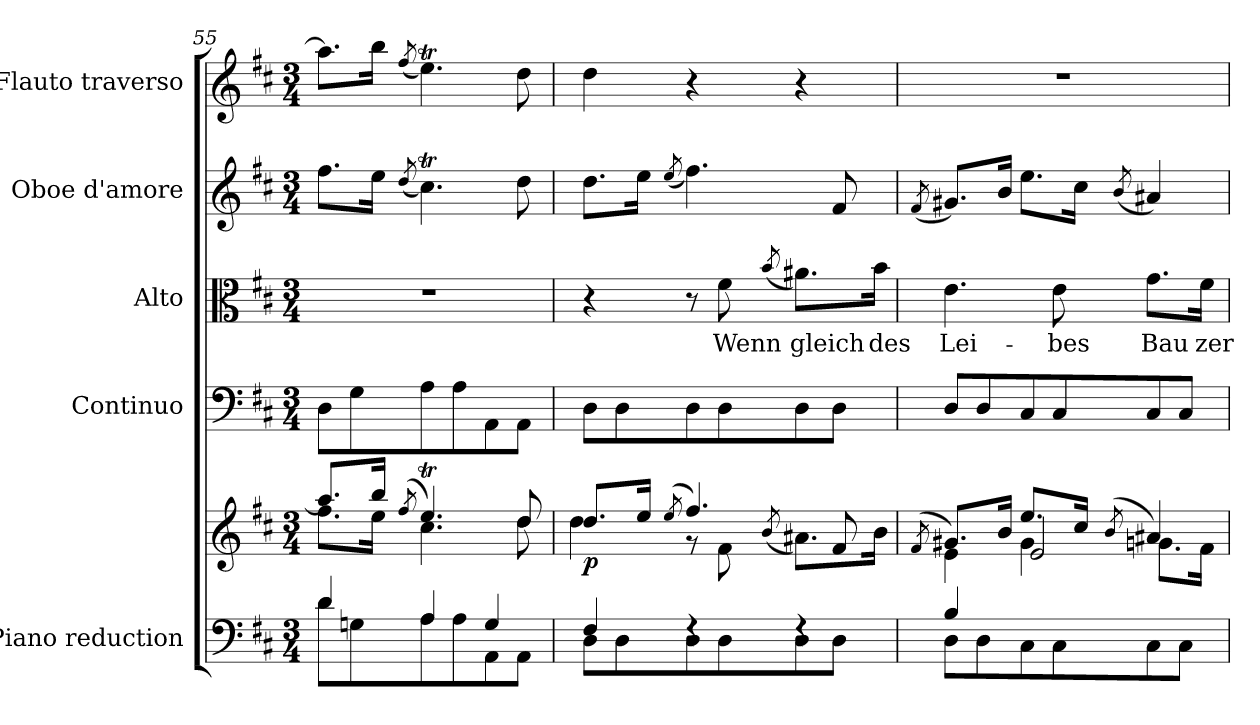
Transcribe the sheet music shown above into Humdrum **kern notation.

**kern	**kern	**dynam	**kern	**kern	**text	**kern	**dynam	**kern
*part5	*part5	*part5	*part4	*part3	*part3	*part2	*part2	*part1
*staff6	*staff5	*staff5/6	*staff4	*staff3	*staff3	*staff2	*staff2	*staff1
*I"Piano reduction	*	*	*I"Continuo	*I"Alto	*	*I"Oboe d'amore	*	*I"Flauto traverso
*I'Pno	*	*	*	*	*	*I'Ob	*	*I'Fl
*clefF4	*clefG2	*	*clefF4	*clefC3	*	*clefG2	*	*clefG2
*k[f#c#]	*k[f#c#]	*	*k[f#c#]	*k[f#c#]	*	*k[f#c#]	*	*k[f#c#]
*M3/4	*M3/4	*	*M3/4	*M3/4	*	*M3/4	*	*M3/4
=55	=55	=55	=55	=55	=55	=55	=55	=55
*^	*^	*	*	*	*	*	*	*
4d/	8d\L	8.aa/L]	8.ff#\L	.	8D\L	2.r	.	8.ff#\L	.	8.aa\L]
.	8Gn\	.	.	.	8G\	.	.	.	.	.
.	.	16bb/Jk	16ee\Jk	.	.	.	.	16ee\Jk	.	16bb\Jk
.	.	(<8qff#/	.	.	.	.	.	(<8qdd/	.	(<8qff#/
4A/	8A\	4.eeT/)	4.cc#\	.	8A\	.	.	4.cc#t\)	.	4.eeT\)
.	8A\	.	.	.	8A\	.	.	.	.	.
4G/	8AA\	.	.	.	8AA\	.	.	.	.	.
.	8AA\J	8dd/	8dd\	.	8AA\J	.	.	8dd\	.	8dd\
=56	=56	=56	=56	=56	=56	=56	=56	=56	=56	=56
!	!	!	!	!LO:DY:b	!	!	!	!	!	!
4F#/	8D\L	8.dd/L	4dd\	p	8D\L	4r	.	8.dd\L	.	4dd\
.	8D\	.	.	.	8D\	.	.	.	.	.
.	.	16ee/Jk	.	.	.	.	.	16ee\Jk	.	.
.	.	(<8qee/	.	.	.	.	.	(<8qee/	.	.
!	!	!	!	!	!	!	!	!	!LO:DY:b	!
4rF	8D\	4.ff#/)	8r	.	8D\	8r	.	4.ff#\)	other-dynamics	4r
!	!	!	!	!	!	!	!LO:LY:b	!	!	!
.	8D\	.	8f#\	.	8D\	8f#\	Wenn	.	.	.
.	.	.	(<8qb/	.	.	(<8qb/	.	.	.	.
!	!	!	!	!	!	!	!LO:LY:b	!	!	!
4rF	8D\	.	8.a#X\L)	.	8D\	8.a#X\L)	gleich	.	.	4r
.	8D\J	8f#/	.	.	8D\J	.	.	8f#/	.	.
!	!	!	!	!	!	!	!LO:LY:b	!	!	!
.	.	.	16b\Jk	.	.	16b\Jk	des	.	.	.
*	*	*v	*v	*	*	*	*	*	*	*
=57	=57	=57	=57	=57	=57	=57	=57	=57	=57
.	.	(>8qf#/	.	.	.	.	(<8qf#/	.	.
*	*	*^	*	*	*	*	*	*	*
*	*	*	*^	*	*	*	*	*	*	*
!	!	!	!	!	!	!	!	!LO:LY:b	!	!	!
4B/	8D\L	8.g#X/L)	4e\	4ryy	.	8D/L	4.e\	Lei-	8.g#X/L)	.	2.r
.	8D\	.	.	.	.	8D/	.	.	.	.	.
.	.	16b/Jk	.	.	.	.	.	.	16b/Jk	.	.
2ryy	8C#\	8.ee/L	4g#\	2e/	.	8C#/	.	.	8.ee\L	.	.
!	!	!	!	!	!	!	!	!LO:LY:b	!	!	!
.	8C#\	.	.	.	.	8C#/	8e\	-bes	.	.	.
.	.	16cc#/Jk	.	.	.	.	.	.	16cc#\Jk	.	.
.	.	(>8qb/	.	.	.	.	.	.	(<8qb/	.	.
!	!	!	!	!	!	!	!	!LO:LY:b	!	!	!
.	8C#\	4a#X/)	8.gn\L	.	.	8C#/	8.g\L	Bau	4a#X/)	.	.
.	8C#\J	.	.	.	.	8C#/J	.	.	.	.	.
!	!	!	!	!	!	!	!	!LO:LY:b	!	!	!
.	.	.	16f#\Jk	.	.	.	16f#\Jk	zer-	.	.	.
*v	*v	*	*	*	*	*	*	*	*	*	*
*	*v	*v	*v	*	*	*	*	*	*	*
=	=	=	=	=	=	=	=	=
*-	*-	*-	*-	*-	*-	*-	*-	*-
